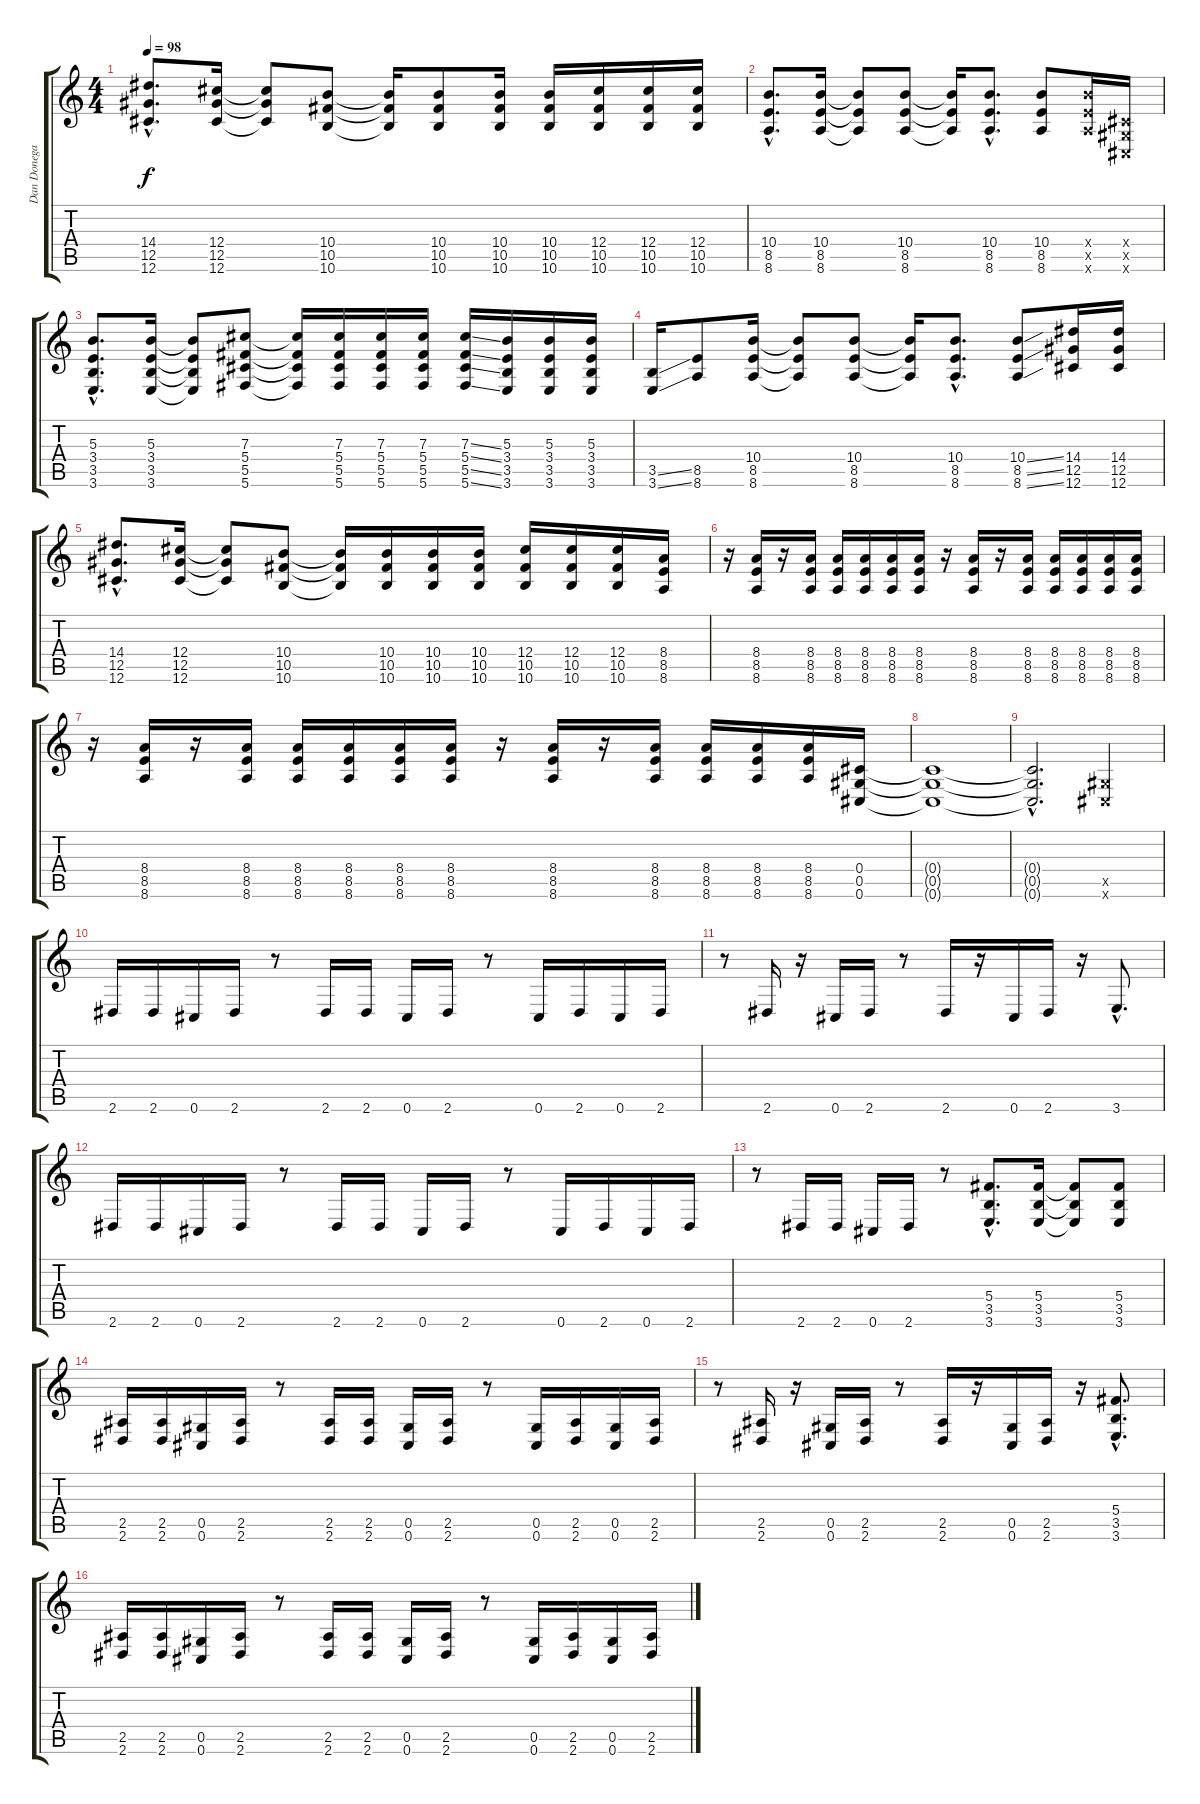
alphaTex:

\track ("Dan Donegan-Guitar" "Dan Donega") {instrument overdrivenguitar}
\staff {score tabs}
\tuning (Eb4 Bb3 Gb3 Db3 Ab2 Db2) {hide}
\ts (4 4)
\tempo 98
\clef g2
\ks c
(14.4{hac} 12.5{hac} 12.6{hac}).8{d dy f} (12.4 12.5 12.6).16 (12.4{t} 12.5{t} 12.6{t}).8 (10.4 10.5 10.6).8 (10.4{t} 10.5{t} 10.6{t}).16 (10.4 10.5 10.6).8 (10.4 10.5 10.6).16 (10.4 10.5 10.6).16 (12.4 10.5 10.6).16 (12.4 10.5 10.6).16 (12.4 10.5 10.6).16 |
(10.4{hac} 8.5{hac} 8.6{hac}).8{d} (10.4 8.5 8.6).16 (10.4{t} 8.5{t} 8.6{t}).8 (10.4 8.5 8.6).8 (10.4{t} 8.5{t} 8.6{t}).16 (10.4{hac} 8.5{hac} 8.6{hac}).8{d} (10.4 8.5 8.6).8 (10.4{x} 8.5{x} 8.6{x}).16 (0.4{x} 0.5{x} 0.6{x}).16 |
(5.3{hac} 3.4{hac} 3.5{hac} 3.6{hac}).8{d} (5.3 3.4 3.5 3.6).16 (5.3{t} 3.4{t} 3.5{t} 3.6{t}).8 (7.3 5.4 5.5 5.6).8 (7.3{t} 5.4{t} 5.5{t} 5.6{t}).16 (7.3 5.4 5.5 5.6).16 (7.3 5.4 5.5 5.6).16 (7.3 5.4 5.5 5.6).16 (7.3{ss} 5.4{ss} 5.5{ss} 5.6{ss}).16 (5.3 3.4 3.5 3.6).16 (5.3 3.4 3.5 3.6).16 (5.3 3.4 3.5 3.6).16 |
(3.5{ss} 3.6{ss}).16 (8.5 8.6).8 (10.4 8.5 8.6).16 (10.4{t} 8.5{t} 8.6{t}).8 (10.4 8.5 8.6).8 (10.4{t} 8.5{t} 8.6{t}).16 (10.4{hac} 8.5{hac} 8.6{hac}).8{d} (10.4{ss} 8.5{ss} 8.6{ss}).8 (14.4 12.5 12.6).16 (14.4 12.5 12.6).16 |
(14.4{hac} 12.5{hac} 12.6{hac}).8{d} (12.4 12.5 12.6).16 (12.4{t} 12.5{t} 12.6{t}).8 (10.4 10.5 10.6).8 (10.4{t} 10.5{t} 10.6{t}).16 (10.4 10.5 10.6).16 (10.4 10.5 10.6).16 (10.4 10.5 10.6).16 (12.4 10.5 10.6).16 (12.4 10.5 10.6).16 (12.4 10.5 10.6).16 (8.4 8.5 8.6).16 |
r.16 (8.4 8.5 8.6).16 r.16 (8.4 8.5 8.6).16 (8.4 8.5 8.6).16 (8.4 8.5 8.6).16 (8.4 8.5 8.6).16 (8.4 8.5 8.6).16 r.16 (8.4 8.5 8.6).16 r.16 (8.4 8.5 8.6).16 (8.4 8.5 8.6).16 (8.4 8.5 8.6).16 (8.4 8.5 8.6).16 (8.4 8.5 8.6).16 |
r.16 (8.4 8.5 8.6).16 r.16 (8.4 8.5 8.6).16 (8.4 8.5 8.6).16 (8.4 8.5 8.6).16 (8.4 8.5 8.6).16 (8.4 8.5 8.6).16 r.16 (8.4 8.5 8.6).16 r.16 (8.4 8.5 8.6).16 (8.4 8.5 8.6).16 (8.4 8.5 8.6).16 (8.4 8.5 8.6).16 (0.4 0.5 0.6).16 |
(0.4{t} 0.5{t} 0.6{t}).1 |
(0.4{hac t} 0.5{hac t} 0.6{hac t}).2{d} (0.5{x} 0.6{x}).4 |
2.6.16 2.6.16 0.6.16 2.6.16 r.8 2.6.16 2.6.16 0.6.16 2.6.16 r.8 0.6.16 2.6.16 0.6.16 2.6.16 |
r.8 2.6.16 r.16 0.6.16 2.6.16 r.8 2.6.16 r.16 0.6.16 2.6.16 r.16 3.6{hac}.8{d} |
2.6.16 2.6.16 0.6.16 2.6.16 r.8 2.6.16 2.6.16 0.6.16 2.6.16 r.8 0.6.16 2.6.16 0.6.16 2.6.16 |
r.8 2.6.16 2.6.16 0.6.16 2.6.16 r.8 (5.4{hac} 3.5{hac} 3.6{hac}).8{d} (5.4 3.5 3.6).16 (5.4{t} 3.5{t} 3.6{t}).8 (5.4 3.5 3.6).8 |
(2.5 2.6).16 (2.5 2.6).16 (0.5 0.6).16 (2.5 2.6).16 r.8 (2.5 2.6).16 (2.5 2.6).16 (0.5 0.6).16 (2.5 2.6).16 r.8 (0.5 0.6).16 (2.5 2.6).16 (0.5 0.6).16 (2.5 2.6).16 |
r.8 (2.5 2.6).16 r.16 (0.5 0.6).16 (2.5 2.6).16 r.8 (2.5 2.6).16 r.16 (0.5 0.6).16 (2.5 2.6).16 r.16 (5.4{hac} 3.5{hac} 3.6{hac}).8{d} |
(2.5 2.6).16 (2.5 2.6).16 (0.5 0.6).16 (2.5 2.6).16 r.8 (2.5 2.6).16 (2.5 2.6).16 (0.5 0.6).16 (2.5 2.6).16 r.8 (0.5 0.6).16 (2.5 2.6).16 (0.5 0.6).16 (2.5 2.6).16
